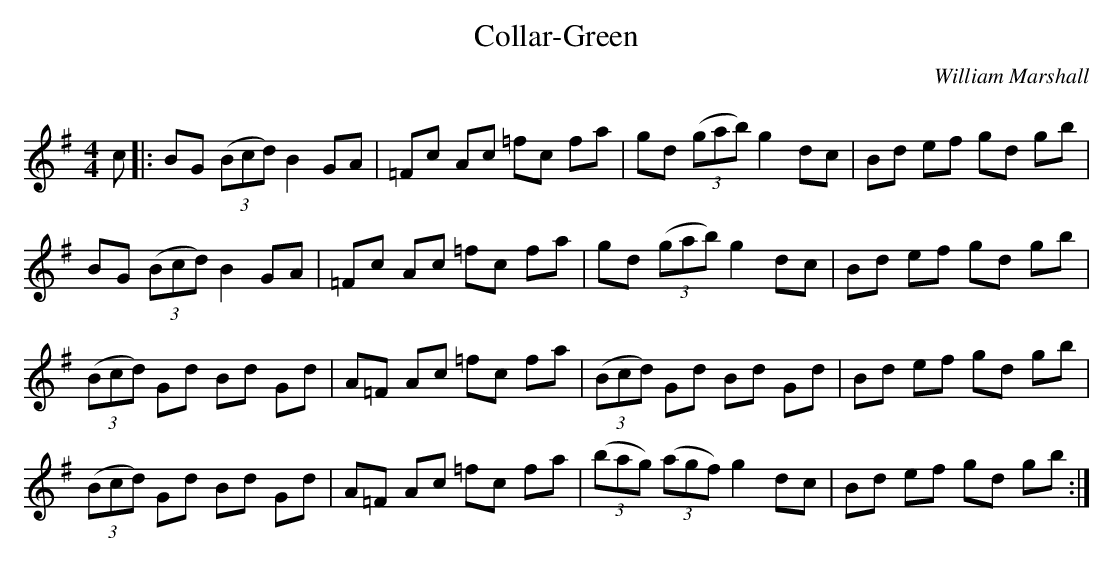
X:1
T: Collar-Green
C:William Marshall
Q: 232
K:G
M:4/4
L:1/8
c|:BG ((3Bcd) B2 GA|=Fc Ac =fc fa|gd ((3gab) g2 dc|Bd ef gd gb|
BG ((3Bcd) B2 GA|=Fc Ac =fc fa|gd ((3gab) g2 dc|Bd ef gd gb|
((3Bcd) Gd Bd Gd|A=F Ac =fc fa|((3Bcd) Gd Bd Gd|Bd ef gd gb|
((3Bcd) Gd Bd Gd|A=F Ac =fc fa|((3bag) ((3agf) g2 dc|Bd ef gd gb:|
